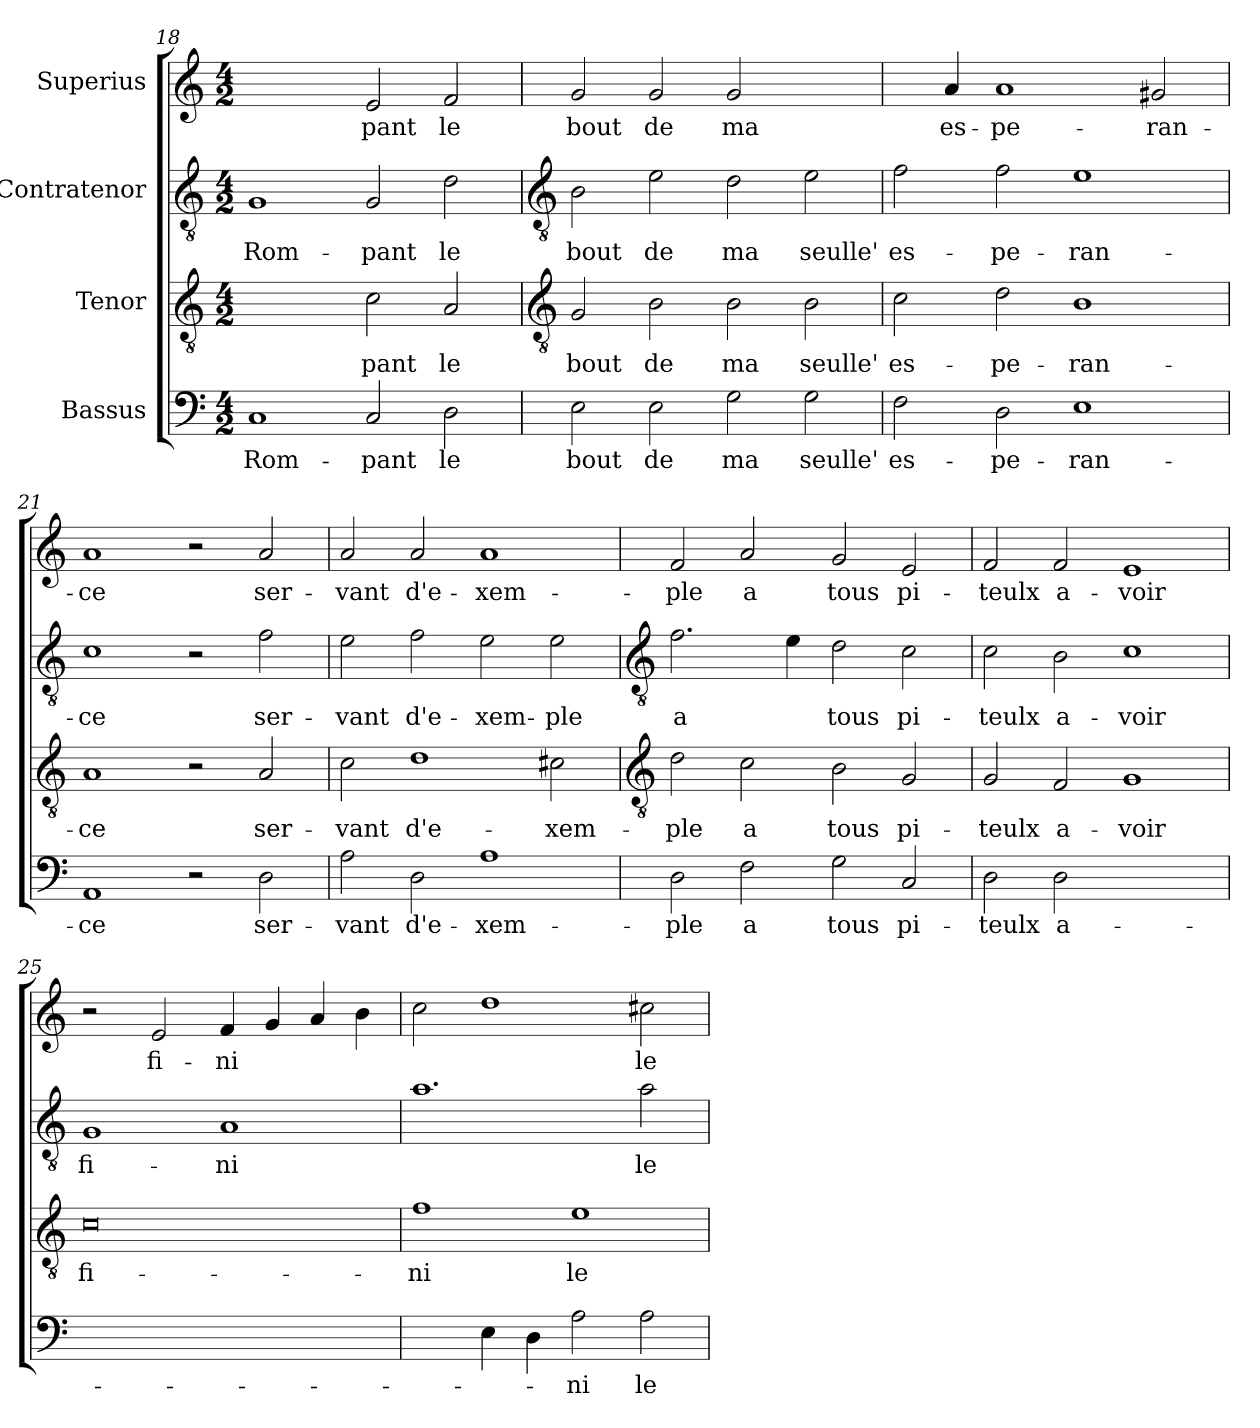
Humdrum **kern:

**kern	**text	**kern	**text	**kern	**text	**kern	**text
*part4	*part4	*part3	*part3	*part2	*part2	*part1	*part1
*staff4	*staff4	*staff3	*staff3	*staff2	*staff2	*staff1	*staff1
*I"Bassus	*	*I"Tenor	*	*I"Contratenor	*	*I"Superius	*
*clefF4	*	*clefGv2	*	*clefGv2	*	*clefG2	*
*k[]	*	*k[]	*	*k[]	*	*k[]	*
*C:	*	*C:	*	*C:	*	*C:	*
*M4/2	*	*M4/2	*	*M4/2	*	*M4/2	*
=18	=18	=18	=18	=18	=18	=18	=18
!	!LO:LY:b	!	!	!	!LO:LY:b	!	!
1C	Rom-	1cyy]	.	1G	Rom-	1eyy]	.
!	!LO:LY:b	!	!LO:LY:b	!	!LO:LY:b	!	!LO:LY:b
2C	-pant	2c	-pant	2G	-pant	2e	-pant
!	!LO:LY:b	!	!LO:LY:b	!	!LO:LY:b	!	!LO:LY:b
2D	le	2A	le	2d	le	2f	le
!!LO:LB:g=z
=19	=19	=19	=19	=19	=19	=19	=19
*	*	*clefGv2	*	*clefGv2	*	*	*
!	!LO:LY:b	!	!LO:LY:b	!	!LO:LY:b	!	!LO:LY:b
2E	bout	2G	bout	2B	bout	2g	bout
!	!LO:LY:b	!	!LO:LY:b	!	!LO:LY:b	!	!LO:LY:b
2E	de	2B	de	2e	de	2g	de
!	!LO:LY:b	!	!LO:LY:b	!	!LO:LY:b	!	!LO:LY:b
2G	ma	2B	ma	2d	ma	2g	ma
!	!LO:LY:b	!	!LO:LY:b	!	!LO:LY:b	!	!LO:LY:b
2G	seulle'	2B	seulle'	2e	seulle'	[2byy	seulle'
=20	=20	=20	=20	=20	=20	=20	=20
!	!LO:LY:b	!	!LO:LY:b	!	!LO:LY:b	!	!
2F	es-	2c	es-	2f	es-	4byy]	.
!	!	!	!	!	!	!	!LO:LY:b
.	.	.	.	.	.	4a	es-
!	!LO:LY:b	!	!LO:LY:b	!	!LO:LY:b	!	!LO:LY:b
2D	-pe-	2d	-pe-	2f	-pe-	1a	-pe-
!	!LO:LY:b	!	!LO:LY:b	!	!LO:LY:b	!	!
1E	-ran-	1B	-ran-	1e	-ran-	.	.
!	!	!	!	!	!	!	!LO:LY:b
.	.	.	.	.	.	2g#	-ran-
=21	=21	=21	=21	=21	=21	=21	=21
!	!LO:LY:b	!	!LO:LY:b	!	!LO:LY:b	!	!LO:LY:b
1AA	-ce	1A	-ce	1c	-ce	1a	-ce
2r	.	2r	.	2r	.	2r	.
!	!LO:LY:b	!	!LO:LY:b	!	!LO:LY:b	!	!LO:LY:b
2D	ser-	2A	ser-	2f	ser-	2a	ser-
=22	=22	=22	=22	=22	=22	=22	=22
!	!LO:LY:b	!	!LO:LY:b	!	!LO:LY:b	!	!LO:LY:b
2A	-vant	2c	-vant	2e	-vant	2a	-vant
!	!LO:LY:b	!	!LO:LY:b	!	!LO:LY:b	!	!LO:LY:b
2D	d'e-	1d	d'e-	2f	d'e-	2a	d'e-
!	!LO:LY:b	!	!	!	!LO:LY:b	!	!LO:LY:b
1A	-xem-	.	.	2e	-xem-	1a	-xem-
!	!	!	!LO:LY:b	!	!LO:LY:b	!	!
.	.	2c#	-xem-	2e	-ple	.	.
!!LO:LB:g=z
=23	=23	=23	=23	=23	=23	=23	=23
*	*	*clefGv2	*	*clefGv2	*	*	*
!	!LO:LY:b	!	!LO:LY:b	!	!LO:LY:b	!	!LO:LY:b
2D	-ple	2d	-ple	2.f	a	2f	-ple
!	!LO:LY:b	!	!LO:LY:b	!	!	!	!LO:LY:b
2F	a	2c	a	.	.	2a	a
.	.	.	.	4e	.	.	.
!	!LO:LY:b	!	!LO:LY:b	!	!LO:LY:b	!	!LO:LY:b
2G	tous	2B	tous	2d	tous	2g	tous
!	!LO:LY:b	!	!LO:LY:b	!	!LO:LY:b	!	!LO:LY:b
2C	pi-	2G	pi-	2c	pi-	2e	pi-
=24	=24	=24	=24	=24	=24	=24	=24
!	!LO:LY:b	!	!LO:LY:b	!	!LO:LY:b	!	!LO:LY:b
2D	-teulx	2G	-teulx	2c	-teulx	2f	-teulx
!	!LO:LY:b	!	!LO:LY:b	!	!LO:LY:b	!	!LO:LY:b
2D	a-	2F	a-	2B	a-	2f	a-
!	!LO:LY:b	!	!LO:LY:b	!	!LO:LY:b	!	!LO:LY:b
[1Cyy	-voir	1G	-voir	1c	-voir	1e	-voir
=25	=25	=25	=25	=25	=25	=25	=25
!	!	!	!LO:LY:b	!	!LO:LY:b	!	!
1Cyy]	.	0c	fi-	1G	fi-	2r	.
!	!	!	!	!	!	!	!LO:LY:b
.	.	.	.	.	.	2e	fi-
!	!LO:LY:b	!	!	!	!LO:LY:b	!	!LO:LY:b
[1Fyy	fi-	.	.	1A	-ni	4f	-ni
.	.	.	.	.	.	4g	.
.	.	.	.	.	.	4a	.
.	.	.	.	.	.	4b	.
=26	=26	=26	=26	=26	=26	=26	=26
!	!	!	!LO:LY:b	!	!	!	!
2Fyy]	.	1f	-ni	1.a	.	2cc	.
4E	.	.	.	.	.	1dd	.
4D	.	.	.	.	.	.	.
!	!LO:LY:b	!	!LO:LY:b	!	!	!	!
2A	-ni	1e	le	.	.	.	.
!	!LO:LY:b	!	!	!	!LO:LY:b	!	!LO:LY:b
2A	le-	.	.	2a	le	2cc#	le
=	=	=	=	=	=	=	=
*-	*-	*-	*-	*-	*-	*-	*-
